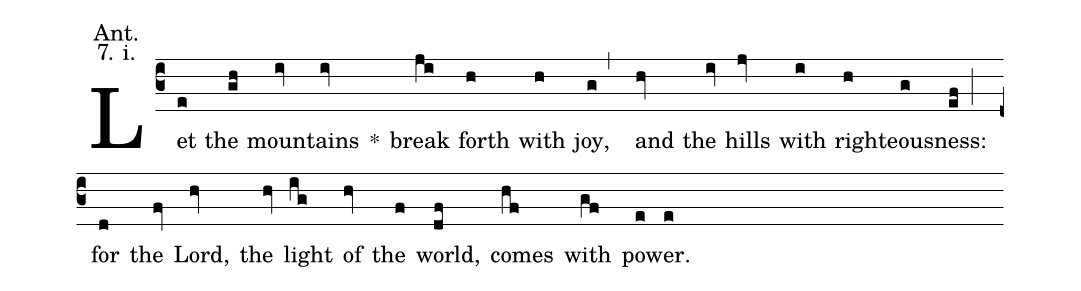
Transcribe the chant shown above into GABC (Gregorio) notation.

annotation: Ant.;
annotation: 7. i.;
%%
(c3) Let(e) the(gh) moun(iv)tains(iv) <sp>*</sp>() break(ji) forth(h) with(h) joy,(g,) and(hv) the(iv) hills(jv) with(i) right(h)eous(g)ness:(ef;) for(d) the(fv) Lord,(hv) the(hv) light(ig) of(hv) the(f) world,(df) comes(hf) with(gf) pow(e)er.(e)
